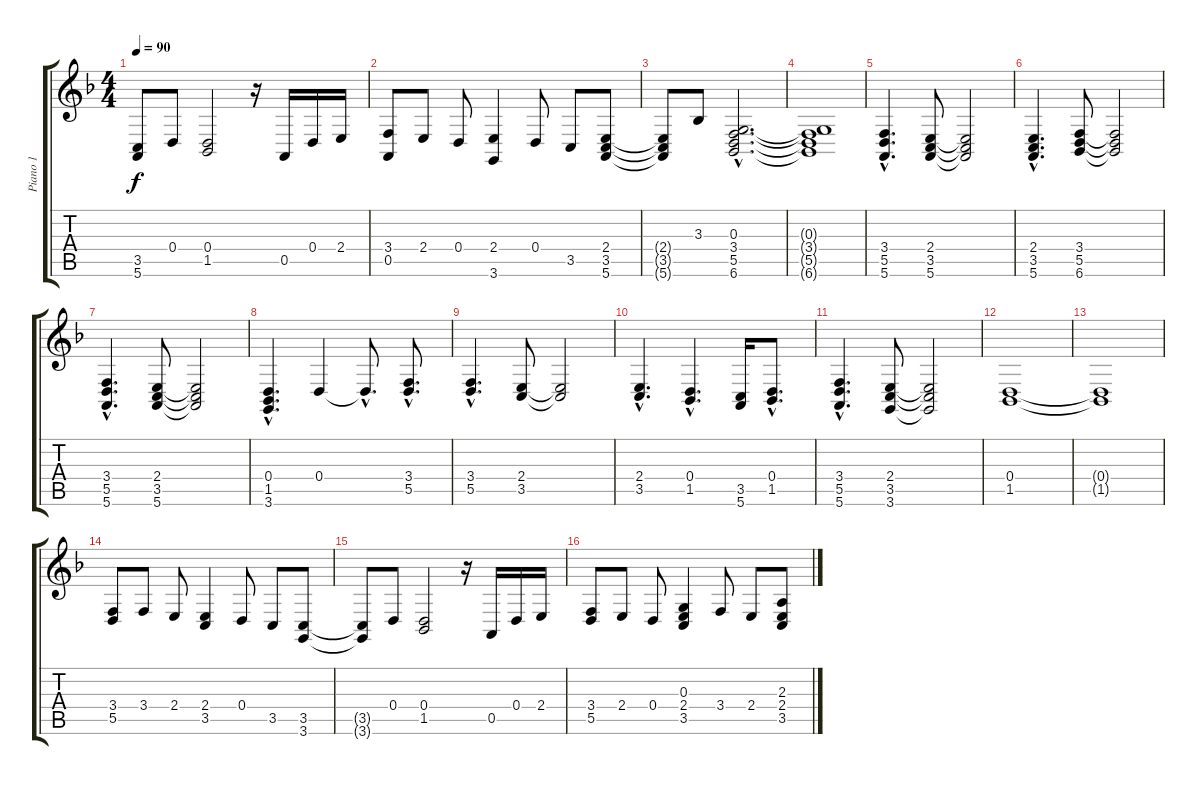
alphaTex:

\track ("Piano 1" "Piano 1") {instrument acousticgrandpiano}
\staff {score tabs}
\tuning (E4 B3 G3 D3 A2 E2) {hide}
\ts (4 4)
\tempo 90
\clef g2
\ks f
(3.5{t} 5.6{t}).8{dy f} 0.4.8 (0.4 1.5).2 r.16 0.5.16 0.4.16 2.4.16 |
(3.4 0.5).8 2.4.8 0.4.8 (2.4 3.6).4 0.4.8 3.5.8 (2.4 3.5 5.6).8 |
(2.4{t} 3.5{t} 5.6{t}).8 3.3.8 (0.3{hac} 3.4{hac} 5.5{hac} 6.6{hac}).2{d} |
(0.3{t} 3.4{t} 5.5{t} 6.6{t}).1 |
(3.4{hac} 5.5{hac} 5.6{hac}).4{d} (2.4 3.5 5.6).8 (2.4{t} 3.5{t} 5.6{t}).2 |
(2.4{hac} 3.5{hac} 5.6{hac}).4{d} (3.4 5.5 6.6).8 (3.4{t} 5.5{t} 6.6{t}).2 |
(3.4{hac} 5.5{hac} 5.6{hac}).4{d} (2.4 3.5 5.6).8 (2.4{t} 3.5{t} 5.6{t}).2 |
(0.4{hac} 1.5{hac} 3.6{hac}).4{d} 0.4.4 0.4{hac t}.8{d} (3.4{hac} 5.5{hac}).8{d} |
(3.4{hac} 5.5{hac}).4{d} (2.4 3.5).8 (2.4{t} 3.5{t}).2 |
(2.4{hac} 3.5{hac}).4{d} (0.4{hac} 1.5{hac}).4{d} (3.5 5.6).16 (0.4{hac} 1.5{hac}).8{d} |
(3.4{hac} 5.5{hac} 5.6{hac}).4{d} (2.4 3.5 3.6).8 (2.4{t} 3.5{t} 3.6{t}).2 |
(0.4 1.5).1 |
(0.4{t} 1.5{t}).1 |
(3.4 5.5).8 3.4.8 2.4.8 (2.4 3.5).4 0.4.8 3.5.8 (3.5 3.6).8 |
(3.5{t} 3.6{t}).8 0.4.8 (0.4 1.5).2 r.16 0.5.16 0.4.16 2.4.16 |
(3.4 5.5).8 2.4.8 0.4.8 (0.3 2.4 3.5).4 3.4.8 2.4.8 (2.3 2.4 3.5).8
